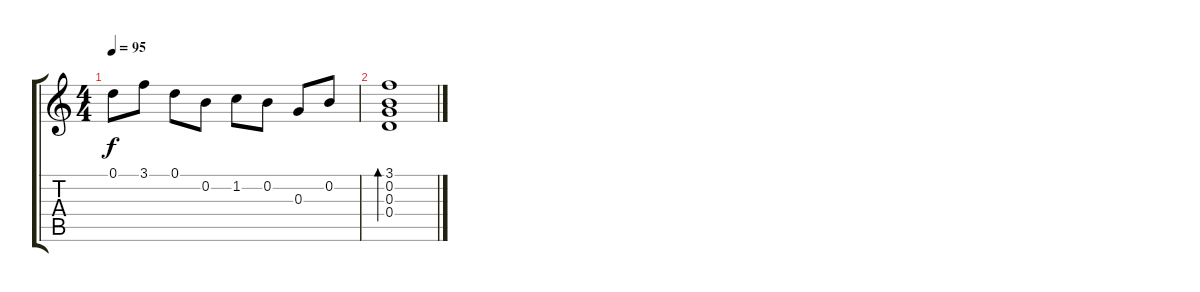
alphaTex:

\track "" {instrument acousticguitarsteel}
\staff {score tabs}
\tuning (D4 B3 G3 D3 G2 D2) {hide}
\ts (4 4)
\tempo 95
\clef g2
\ks c
0.1.8{dy f} 3.1.8 0.1.8 0.2.8 1.2.8 0.2.8 0.3.8 0.2.8 |
(3.1 0.2 0.3 0.4).1{bd 60}
